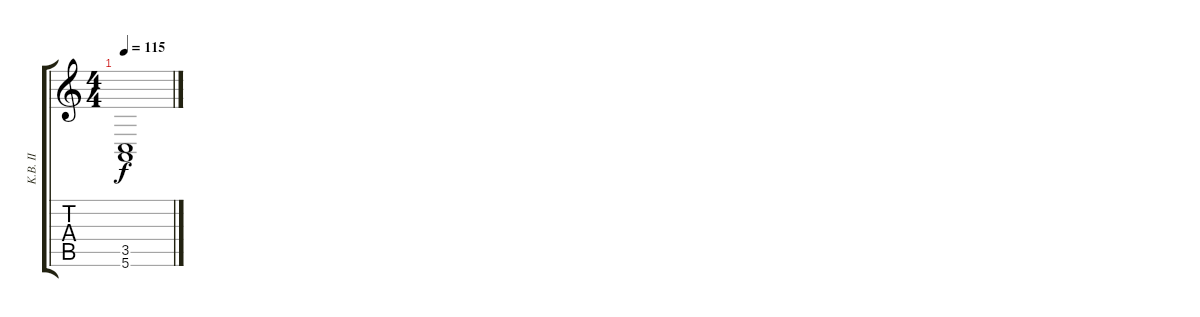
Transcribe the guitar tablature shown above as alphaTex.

\track ("K.B. II" "K.B. II") {instrument pad2warm}
\staff {score tabs}
\tuning (E4 B3 G3 D3 A2 E2) {hide}
\ts (4 4)
\tempo 115
\clef g2
\ks c
(3.5{t} 5.6{t}).1{dy f}
